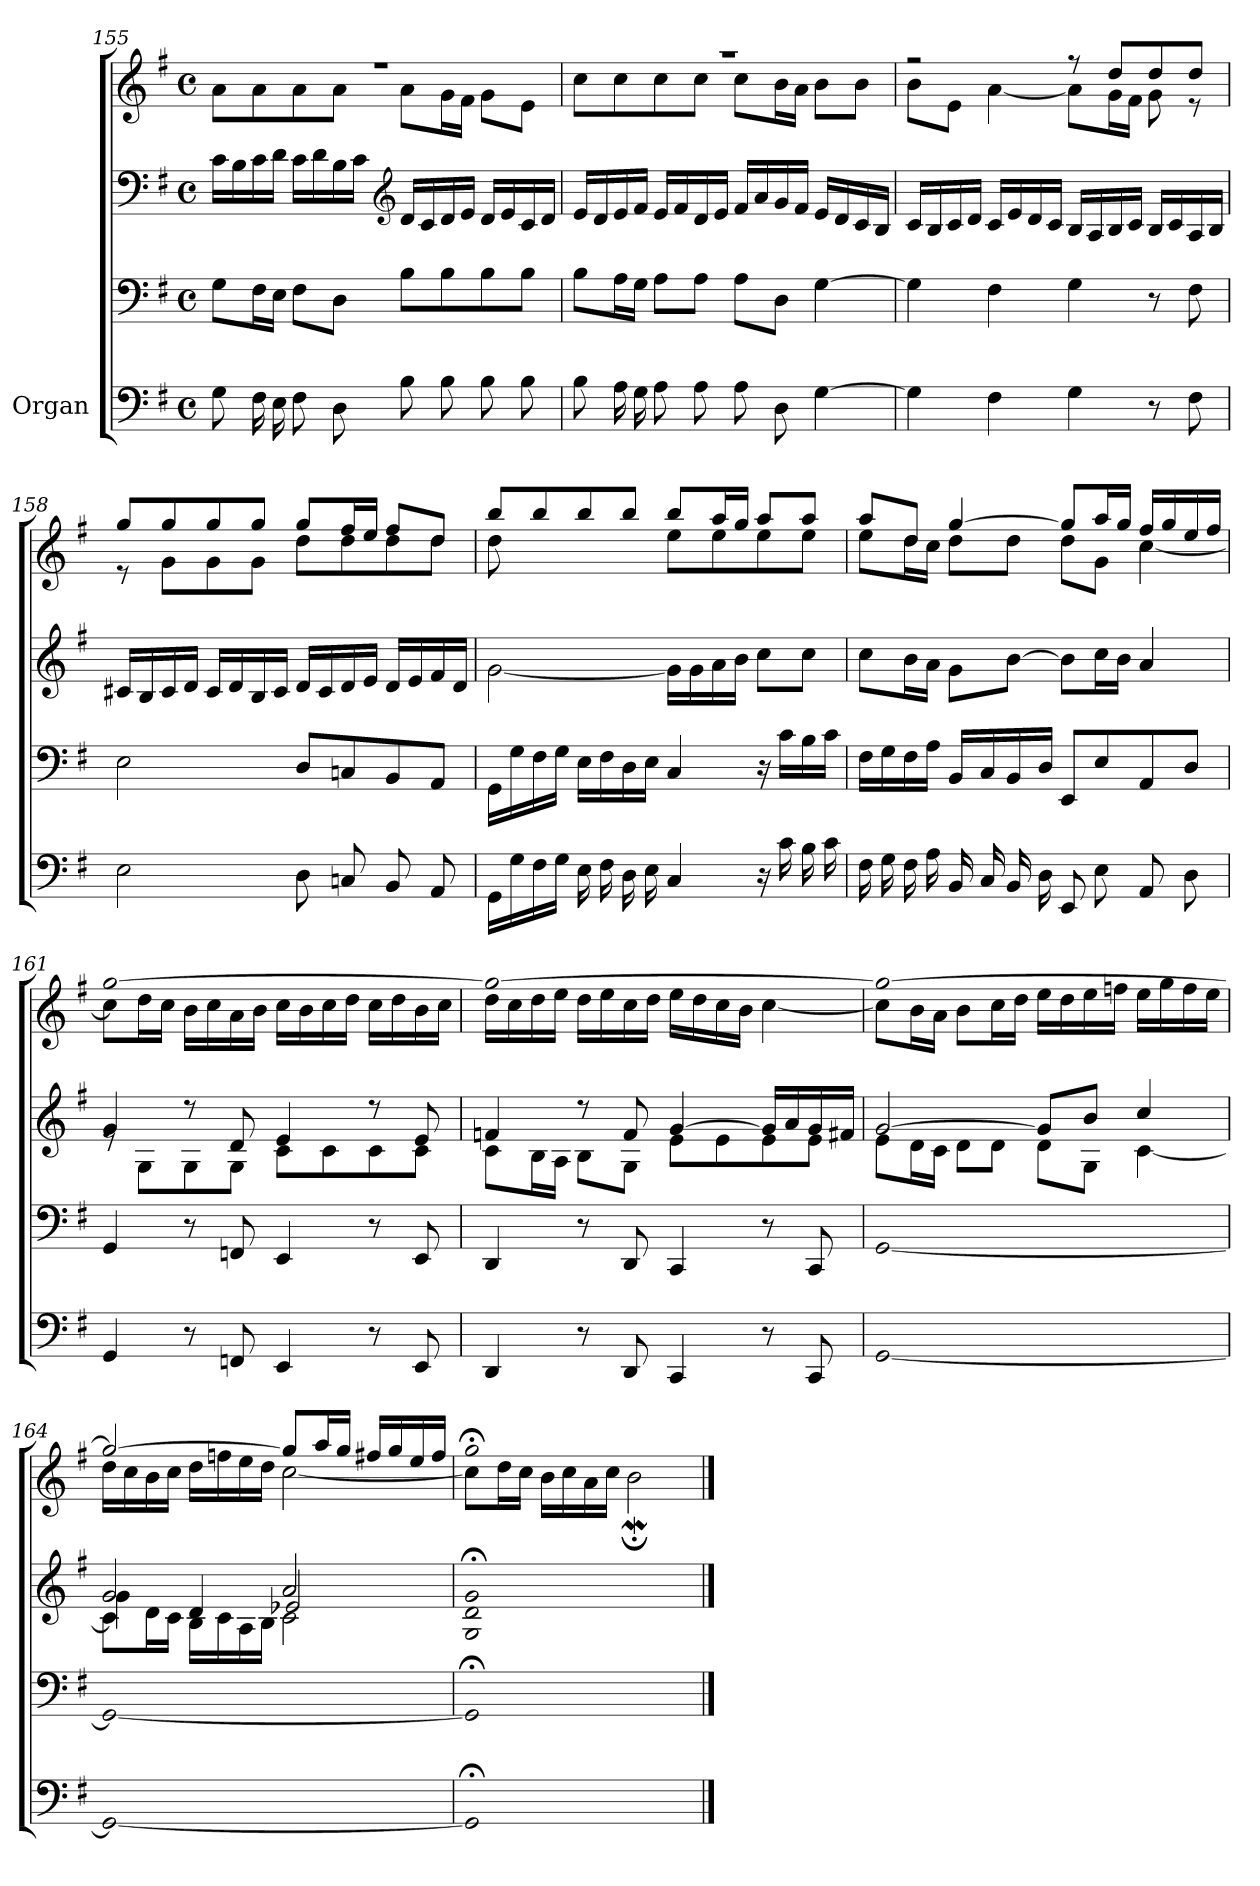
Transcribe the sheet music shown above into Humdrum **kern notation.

**kern	**kern	**kern	**kern
*part2	*part1	*part1	*part1
*staff4	*staff3	*staff2	*staff1
*I"Organ	*	*	*
*clefF4	*clefF4	*clefF4	*clefG2
*k[f#]	*k[f#]	*k[f#]	*k[f#]
*M4/4	*M4/4	*M4/4	*M4/4
*met(c)	*met(c)	*met(c)	*met(c)
=155	=155	=155	=155
*	*	*	*^
8G\	8G\L	16c\LL	1r	8a\L
.	.	16B\	.	.
16F#\	16F#\L	16c\	.	8a\
16E\	16E\JJ	16d\JJ	.	.
8F#\	8F#\L	16c\LL	.	8a\
.	.	16d\	.	.
8D\	8D\J	16B\	.	8a\J
.	.	16c\JJ	.	.
*	*	*clefG2	*	*
8B\	8B\L	16d/LL	.	8a\L
.	.	16c/	.	.
8B\	8B\	16d/	.	16g\L
.	.	16e/JJ	.	16f#\JJ
8B\	8B\	16d/LL	.	8g\L
.	.	16e/	.	.
8B\	8B\J	16c/	.	8e\J
.	.	16d/JJ	.	.
=156	=156	=156	=156	=156
8B\	8B\L	16e/LL	1r	8cc\L
.	.	16d/	.	.
16A\	16A\L	16e/	.	8cc\
16G\	16G\JJ	16f#/JJ	.	.
8A\	8A\L	16e/LL	.	8cc\
.	.	16f#/	.	.
8A\	8A\J	16d/	.	8cc\J
.	.	16e/JJ	.	.
8A\	8A\L	16f#/LL	.	8cc\L
.	.	16a/	.	.
8D\	8D\J	16g/	.	16b\L
.	.	16f#/JJ	.	16a\JJ
[4G\	[4G\	16e/LL	.	8b\L
.	.	16d/	.	.
.	.	16c/	.	8b\J
.	.	16B/JJ	.	.
!!LO:LB:g=z	!!
=157	=157	=157	=157	=157
4G\]	4G\]	16c/LL	2r	8b\L
.	.	16B/	.	.
.	.	16c/	.	8e\J
.	.	16d/JJ	.	.
4F#\	4F#\	16c/LL	.	[4a\
.	.	16e/	.	.
.	.	16d/	.	.
.	.	16c/JJ	.	.
4G\	4G\	16B/LL	8r	8a\L]
.	.	16A/	.	.
.	.	16B/	8dd/L	16g\L
.	.	16c/JJ	.	16f#\JJ
8r	8r	16B/LL	8dd/	8g\
.	.	16c/	.	.
8F#\	8F#\	16A/	8dd/J	8r
.	.	16B/JJ	.	.
=158	=158	=158	=158	=158
2E\	2E\	16c#X/LL	8gg/L	8r
.	.	16B/	.	.
.	.	16c#/	8gg/	8g\L
.	.	16d/JJ	.	.
.	.	16c#/LL	8gg/	8g\
.	.	16d/	.	.
.	.	16B/	8gg/J	8g\J
.	.	16c#/JJ	.	.
8D\	8D/L	16d/LL	8gg/L	8dd\L
.	.	16c#/	.	.
8Cn/	8Cn/	16d/	16ff#/L	8dd\
.	.	16e/JJ	16ee/JJ	.
8BB/	8BB/	16d/LL	8ff#/L	8dd\
.	.	16e/	.	.
8AA/	8AA/J	16f#/	8dd/J	8dd\J
.	.	16d/JJ	.	.
=159	=159	=159	=159	=159
*	*	*^	*	*
16GG/LL	16GG\LL	8gg/Lyy	[2g\	8bb/L	8dd\
16G\	16G\	.	.	.	.
16F#\	16F#\	16b/L	.	8bb/	4.ryy
16G\JJ	16G\JJ	16a/J	.	.	.
16E\	16E\LL	8b/	.	8bb/	.
16F#\	16F#\	.	.	.	.
16D\	16D\	8g/J	.	8bb/J	.
16E\	16E\JJ	.	.	.	.
4C/	4C/	2ryy	16g\LL]	8bb/L	8ee\L
.	.	.	16g\	.	.
.	.	.	16a\	16aa/L	8ee\
.	.	.	16b\JJ	16gg/JJ	.
16r	16r	.	8cc\L	8aa/L	8ee\
16c\	16c\LL	.	.	.	.
16B\	16B\	.	8cc\J	8aa/J	8ee\J
16c\	16c\JJ	.	.	.	.
*	*	*v	*v	*	*
=160	=160	=160	=160	=160
16F#\	16F#\LL	8cc\L	8aa/L	8ee\L
16G\	16G\	.	.	.
16F#\	16F#\	16b\L	8dd/J	16dd\L
16A\	16A\JJ	16a\JJ	.	16cc\JJ
16BB/	16BB/LL	8g\L	[4gg/	8dd\L
16C/	16C/	.	.	.
16BB/	16BB/	[8b\J	.	8dd\J
16D\	16D/JJ	.	.	.
8EE/	8EE/L	8b\L]	8gg/L]	8dd\L
8E\	8E/	16cc\L	16aa/L	8g\J
.	.	16b\JJ	16gg/JJ	.
8AA/	8AA/	4a/	16ff#/LL	[4cc\
.	.	.	16gg/	.
8D\	8D/J	.	16ee/	.
.	.	.	16ff#/JJ	.
!!LO:PB:g=z	!!
=161	=161	=161	=161	=161
*	*	*^	*	*
!	!	!	!	!LO:N:head=open	!
4GG/	4GG/	4g/	8re	[1gg	8cc\L]
.	.	.	8G\L	.	16dd\L
.	.	.	.	.	16cc\JJ
8r	8r	8r	8G\	.	16b\LL
.	.	.	.	.	16cc\
8FFn/	8FFn/	8d/	8G\J	.	16a\
.	.	.	.	.	16b\JJ
4EE/	4EE/	4e/	8c\L	.	16cc\LL
.	.	.	.	.	16b\
.	.	.	8c\	.	16cc\
.	.	.	.	.	16dd\JJ
8r	8r	8r	8c\	.	16cc\LL
.	.	.	.	.	16dd\
8EE/	8EE/	8e/	8c\J	.	16b\
.	.	.	.	.	16cc\JJ
=162	=162	=162	=162	=162	=162
!	!	!	!	!LO:N:head=open	!
4DD/	4DD/	4fn/	8c\L	1gg_	16dd\LL
.	.	.	.	.	16cc\
.	.	.	16B\L	.	16dd\
.	.	.	16A\JJ	.	16ee\JJ
8r	8r	8r	8B\L	.	16dd\LL
.	.	.	.	.	16ee\
8DD/	8DD/	8f/	8G\J	.	16cc\
.	.	.	.	.	16dd\JJ
4CC/	4CC/	[4g/	8e\L	.	16ee\LL
.	.	.	.	.	16dd\
.	.	.	8e\	.	16cc\
.	.	.	.	.	16b\JJ
8r	8r	16g/LL]	8e\	.	[4cc\
.	.	16a/	.	.	.
8CC/	8CC/	16g/	8e\J	.	.
.	.	16f#X/JJ	.	.	.
=163	=163	=163	=163	=163	=163
!LO:N:head=open	!LO:N:head=open	!	!	!LO:N:head=open	!
[1GG	[1GG	[2g/	8e\L	1gg_	8cc\L]
.	.	.	16d\L	.	16b\L
.	.	.	16c\JJ	.	16a\JJ
.	.	.	8d\L	.	8b\L
.	.	.	8d\J	.	16cc\L
.	.	.	.	.	16dd\JJ
.	.	8g/L]	8d\L	.	16ee\LL
.	.	.	.	.	16dd\
.	.	8b/J	8G\J	.	16ee\
.	.	.	.	.	16ffn\JJ
.	.	4cc/	[4c\	.	16ee\LL
.	.	.	.	.	16gg\
.	.	.	.	.	16ff\
.	.	.	.	.	16ee\JJ
*	*	*v	*v	*	*
=164	=164	=164	=164	=164
!LO:N:head=open	!LO:N:head=open	!	!LO:N:head=open	!
*	*	*^	*	*
*	*	*	*^	*	*
1GG_	1GG_	2g/	8c\L]	4g\	2gg/_	16dd\LL
.	.	.	.	.	.	16cc\
.	.	.	16d\L	.	.	16b\
.	.	.	16c\JJ	.	.	16cc\JJ
.	.	.	16B\LL	4d/	.	16dd\LL
.	.	.	16c\	.	.	16ffn\
.	.	.	16A\	.	.	16ee\
.	.	.	16B\JJ	.	.	16dd\JJ
*	*	*	*	*	*MM65	*
.	.	2a/	2c\	2e-X/	8gg/L]	[2cc\
.	.	.	.	.	16aa/L	.
.	.	.	.	.	16gg/JJ	.
*	*	*	*	*	*MM60	*
.	.	.	.	.	16ff#X/LL	.
.	.	.	.	.	16gg/	.
.	.	.	.	.	16ee/	.
.	.	.	.	.	16ff#/JJ	.
*	*	*v	*v	*v	*	*
!!LO:LB:g=z	!!
=165	=165	=165	=165	=165
*	*	*	*MM55	*
!LO:N:head=open	!LO:N:head=open	!LO:N:n=1:head=open	!	!
!	!	!LO:N:n=2:head=open	!	!
!	!	!LO:N:n=3:head=open	!LO:N:head=open	!
1GG;<]	1GG;<]	1G;< 1d;< 1g;<	1gg;<	8cc\L]
*	*	*	*MM49	*
.	.	.	.	16dd\L
.	.	.	.	16cc\JJ
*	*	*	*MM43	*
.	.	.	.	16b\LL
*	*	*	*MM37	*
.	.	.	.	16cc\
*	*	*	*MM31	*
.	.	.	.	16a\
.	.	.	.	16cc\JJ
.	.	.	.	2b;<W\
*	*	*	*v	*v
==	==	==	==
*-	*-	*-	*-
